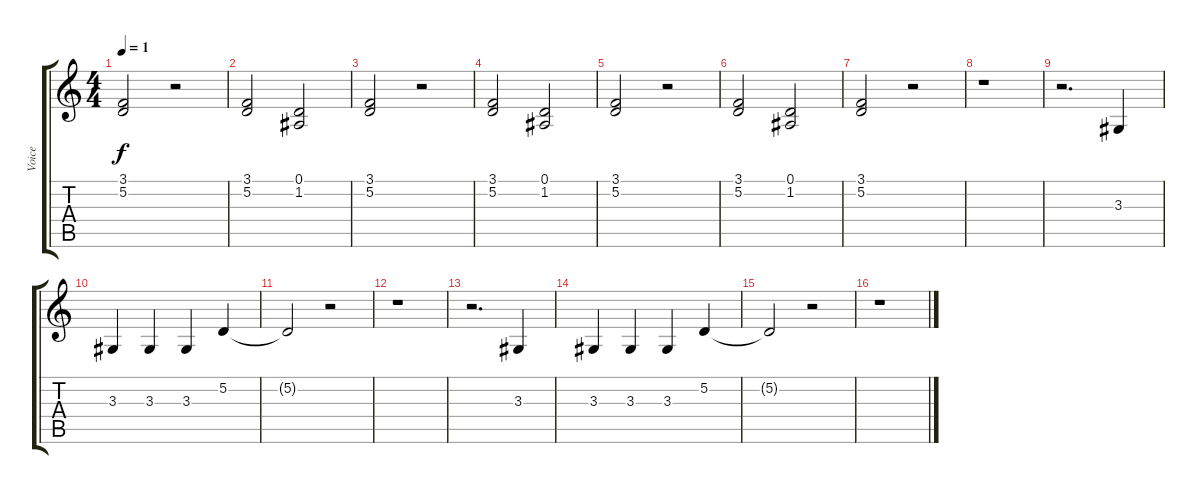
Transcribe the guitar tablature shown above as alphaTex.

\track ("Voice" "Voice") {instrument lead6voice}
\staff {score tabs}
\tuning (D4 A3 F3 C3 G2 C2) {hide}
\ts (4 4)
\tempo 1
\clef g2
\ks c
(3.1 5.2).2{dy f} r.2 |
(3.1 5.2).2 (0.1 1.2).2 |
(3.1 5.2).2 r.2 |
(3.1 5.2).2 (0.1 1.2).2 |
(3.1 5.2).2 r.2 |
(3.1 5.2).2 (0.1 1.2).2 |
(3.1 5.2).2 r.2 |
r.1 |
r.2{d} 3.3.4 |
3.3.4 3.3.4 3.3.4 5.2.4 |
5.2{t}.2 r.2 |
r.1 |
r.2{d} 3.3.4 |
3.3.4 3.3.4 3.3.4 5.2.4 |
5.2{t}.2 r.2 |
r.1
